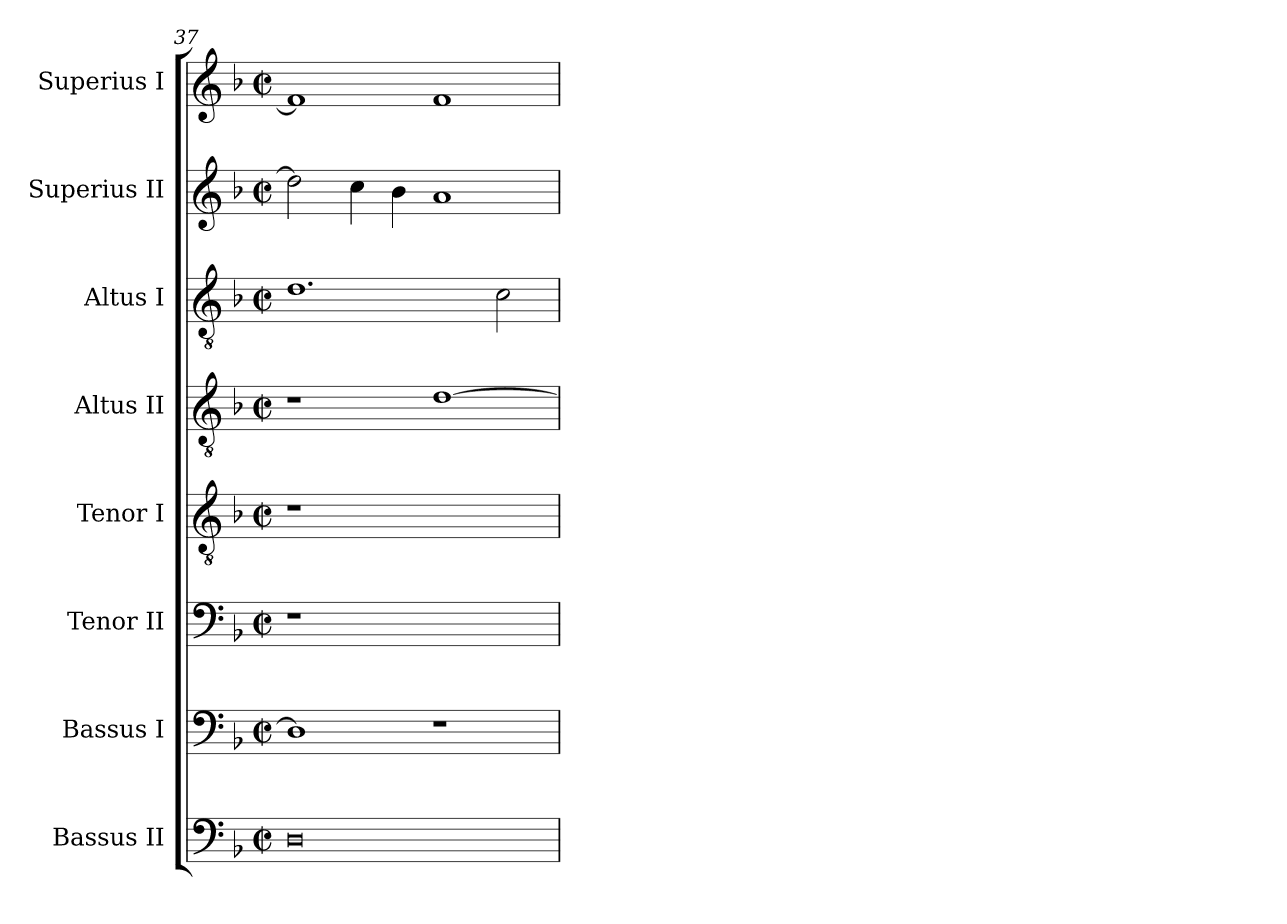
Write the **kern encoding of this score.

**kern	**kern	**kern	**kern	**kern	**kern	**kern	**kern
*part8	*part7	*part6	*part5	*part4	*part3	*part2	*part1
*staff8	*staff7	*staff6	*staff5	*staff4	*staff3	*staff2	*staff1
*I"Bassus II	*I"Bassus I	*I"Tenor II	*I"Tenor I	*I"Altus II	*I"Altus I	*I"Superius II	*I"Superius I
*I'B. II	*I'B. I	*I'T. II	*I'T. I	*I'A. II	*I'A. I	*I'S. II	*I'S. I
*clefF4	*clefF4	*clefF4	*clefGv2	*clefGv2	*clefGv2	*clefG2	*clefG2
*	*	*	*ITrd7c12	*ITrd7c12	*ITrd7c12	*	*
*k[b-]	*k[b-]	*k[b-]	*k[b-]	*k[b-]	*k[b-]	*k[b-]	*k[b-]
*F:	*F:	*F:	*F:	*F:	*F:	*F:	*F:
*M2/2	*M2/2	*M2/2	*M2/2	*M2/2	*M2/2	*M2/2	*M2/2
*met(c|)	*met(c|)	*met(c|)	*met(c|)	*met(c|)	*met(c|)	*met(c|)	*met(c|)
=37	=37	=37	=37	=37	=37	=37	=37
!	!	!LO:N:vis=1	!LO:N:vis=1	!	!	!	!
0Di	1Di]	1r	1r	1r	1.Di	2ddi\]	1fi]
.	.	.	.	.	.	4cci\	.
.	.	.	.	.	.	4b-i\	.
.	1r	1ryy	1ryy	[>1Di	.	1ai	1fi
.	.	.	.	.	2Ci\	.	.
=	=	=	=	=	=	=	=
*-	*-	*-	*-	*-	*-	*-	*-
